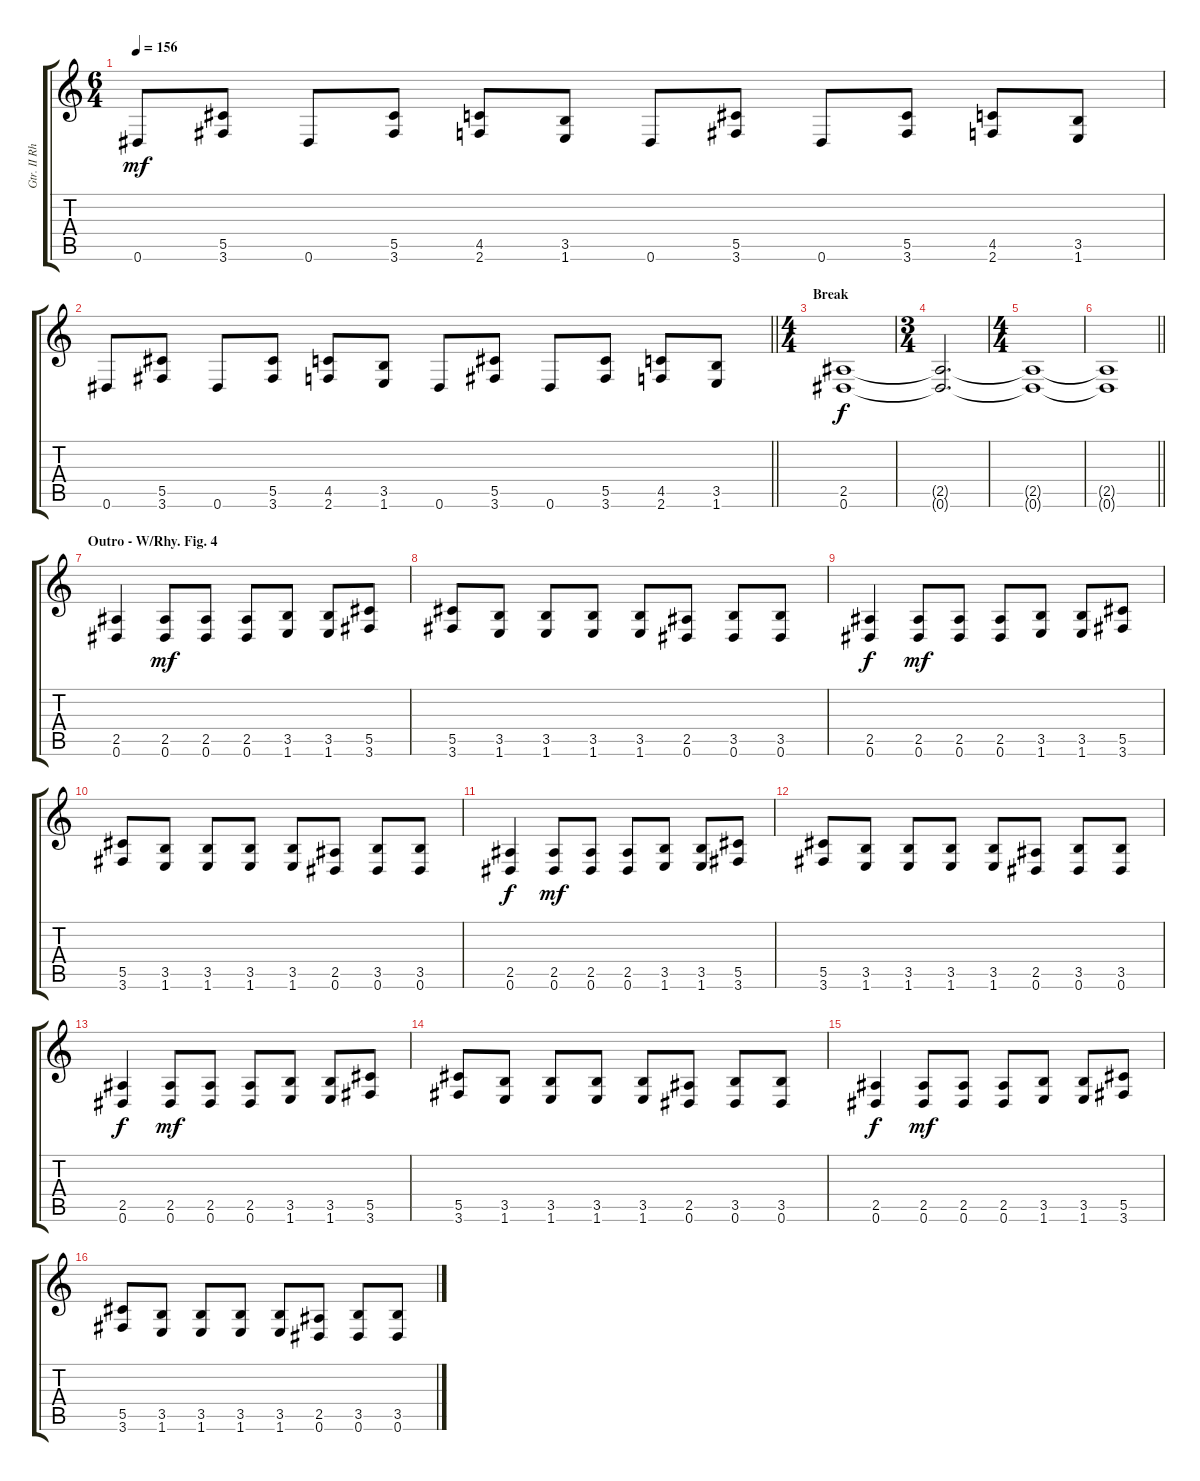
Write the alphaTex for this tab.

\track ("Gtr. II Rhytm" "Gtr. II Rh") {instrument overdrivenguitar}
\staff {score tabs}
\tuning (Eb4 Bb3 Gb3 Db3 Ab2 Eb2) {hide}
\ts (6 4)
\tempo 156
\clef g2
\ks c
0.6.8{dy mf} (5.5 3.6).8 0.6.8 (5.5 3.6).8 (4.5 2.6).8 (3.5 1.6).8 0.6.8 (5.5 3.6).8 0.6.8 (5.5 3.6).8 (4.5 2.6).8 (3.5 1.6).8 |
\barLineRight lightlight
0.6.8 (5.5 3.6).8 0.6.8 (5.5 3.6).8 (4.5 2.6).8 (3.5 1.6).8 0.6.8 (5.5 3.6).8 0.6.8 (5.5 3.6).8 (4.5 2.6).8 (3.5 1.6).8 |
\ts (4 4)
\section ("" "Break")
(2.5 0.6).1{dy f} |
\ts (3 4)
(2.5{t} 0.6{t}).2{d} |
\ts (4 4)
(2.5{t} 0.6{t}).1 |
\barLineRight lightlight
(2.5{t} 0.6{t}).1 |
\section ("" "Outro - W/Rhy. Fig. 4")
(2.5 0.6).4 (2.5 0.6).8{dy mf} (2.5 0.6).8 (2.5 0.6).8 (3.5 1.6).8 (3.5 1.6).8 (5.5 3.6).8 |
(5.5 3.6).8 (3.5 1.6).8 (3.5 1.6).8 (3.5 1.6).8 (3.5 1.6).8 (2.5 0.6).8 (3.5 0.6).8 (3.5 0.6).8 |
(2.5 0.6).4{dy f} (2.5 0.6).8{dy mf} (2.5 0.6).8 (2.5 0.6).8 (3.5 1.6).8 (3.5 1.6).8 (5.5 3.6).8 |
(5.5 3.6).8 (3.5 1.6).8 (3.5 1.6).8 (3.5 1.6).8 (3.5 1.6).8 (2.5 0.6).8 (3.5 0.6).8 (3.5 0.6).8 |
(2.5 0.6).4{dy f} (2.5 0.6).8{dy mf} (2.5 0.6).8 (2.5 0.6).8 (3.5 1.6).8 (3.5 1.6).8 (5.5 3.6).8 |
(5.5 3.6).8 (3.5 1.6).8 (3.5 1.6).8 (3.5 1.6).8 (3.5 1.6).8 (2.5 0.6).8 (3.5 0.6).8 (3.5 0.6).8 |
(2.5 0.6).4{dy f} (2.5 0.6).8{dy mf} (2.5 0.6).8 (2.5 0.6).8 (3.5 1.6).8 (3.5 1.6).8 (5.5 3.6).8 |
(5.5 3.6).8 (3.5 1.6).8 (3.5 1.6).8 (3.5 1.6).8 (3.5 1.6).8 (2.5 0.6).8 (3.5 0.6).8 (3.5 0.6).8 |
(2.5 0.6).4{dy f} (2.5 0.6).8{dy mf} (2.5 0.6).8 (2.5 0.6).8 (3.5 1.6).8 (3.5 1.6).8 (5.5 3.6).8 |
(5.5 3.6).8 (3.5 1.6).8 (3.5 1.6).8 (3.5 1.6).8 (3.5 1.6).8 (2.5 0.6).8 (3.5 0.6).8 (3.5 0.6).8
